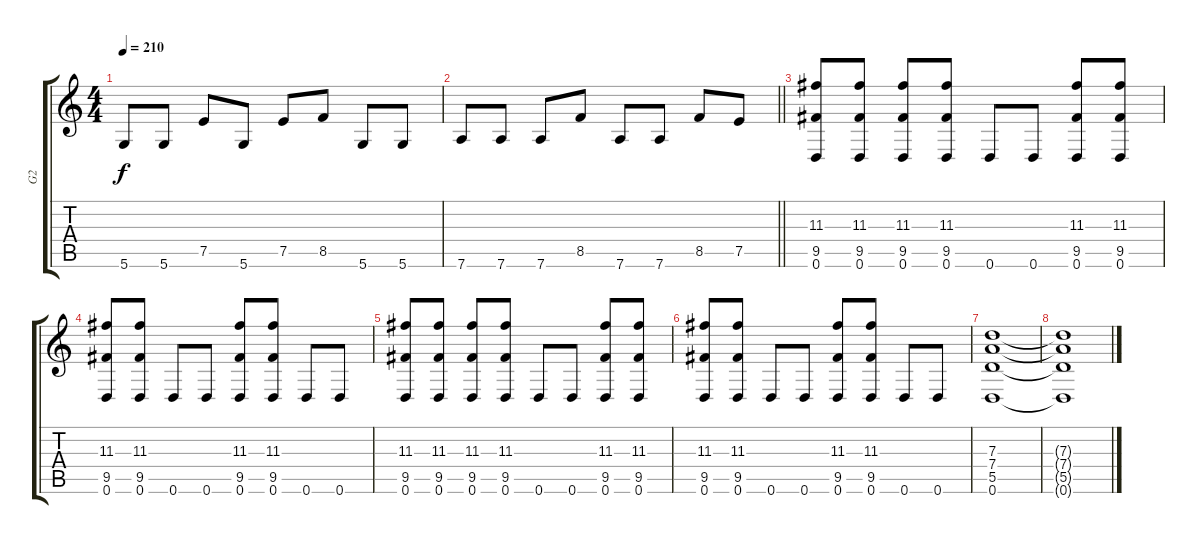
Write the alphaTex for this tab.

\track ("G2" "G2") {instrument distortionguitar}
\staff {score tabs}
\tuning (E4 B3 G3 D3 A2 D2) {hide}
\ts (4 4)
\tempo 210
\clef g2
\ks c
5.6.8{dy f} 5.6.8 7.5.8 5.6.8 7.5.8 8.5.8 5.6.8 5.6.8 |
\barLineRight lightlight
7.6.8 7.6.8 7.6.8 8.5.8 7.6.8 7.6.8 8.5.8 7.5.8 |
(11.3 9.5 0.6).8 (11.3 9.5 0.6).8 (11.3 9.5 0.6).8 (11.3 9.5 0.6).8 0.6.8 0.6.8 (11.3 9.5 0.6).8 (11.3 9.5 0.6).8 |
(11.3 9.5 0.6).8 (11.3 9.5 0.6).8 0.6.8 0.6.8 (11.3 9.5 0.6).8 (11.3 9.5 0.6).8 0.6.8 0.6.8 |
(11.3 9.5 0.6).8 (11.3 9.5 0.6).8 (11.3 9.5 0.6).8 (11.3 9.5 0.6).8 0.6.8 0.6.8 (11.3 9.5 0.6).8 (11.3 9.5 0.6).8 |
(11.3 9.5 0.6).8 (11.3 9.5 0.6).8 0.6.8 0.6.8 (11.3 9.5 0.6).8 (11.3 9.5 0.6).8 0.6.8 0.6.8 |
(7.3 7.4 5.5 0.6).1 |
(7.3{t} 7.4{t} 5.5{t} 0.6{t}).1
